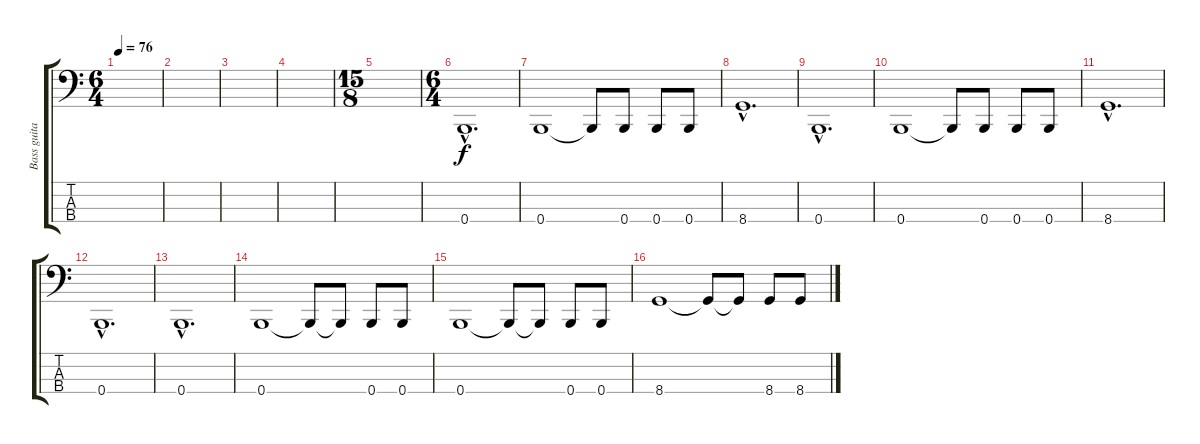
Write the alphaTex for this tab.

\track ("Bass guitar" "Bass guita") {instrument electricbassfinger}
\staff {score tabs}
\tuning (E2 B1 Gb1 B0) {hide}
\ts (6 4)
\tempo 76
\clef f4
\ks c
|
|
|
|
\ts (15 8)
|
\ts (6 4)
0.4{hac}.1{d} |
0.4.1 0.4{t}.8 0.4.8 0.4.8 0.4.8 |
8.4{hac}.1{d} |
0.4{hac}.1{d} |
0.4.1 0.4{t}.8 0.4.8 0.4.8 0.4.8 |
8.4{hac}.1{d} |
0.4{hac}.1{d} |
0.4{hac}.1{d} |
0.4.1 0.4{t}.8 0.4{t}.8 0.4.8 0.4.8 |
0.4.1 0.4{t}.8 0.4{t}.8 0.4.8 0.4.8 |
8.4.1 8.4{t}.8 8.4{t}.8 8.4.8 8.4.8
